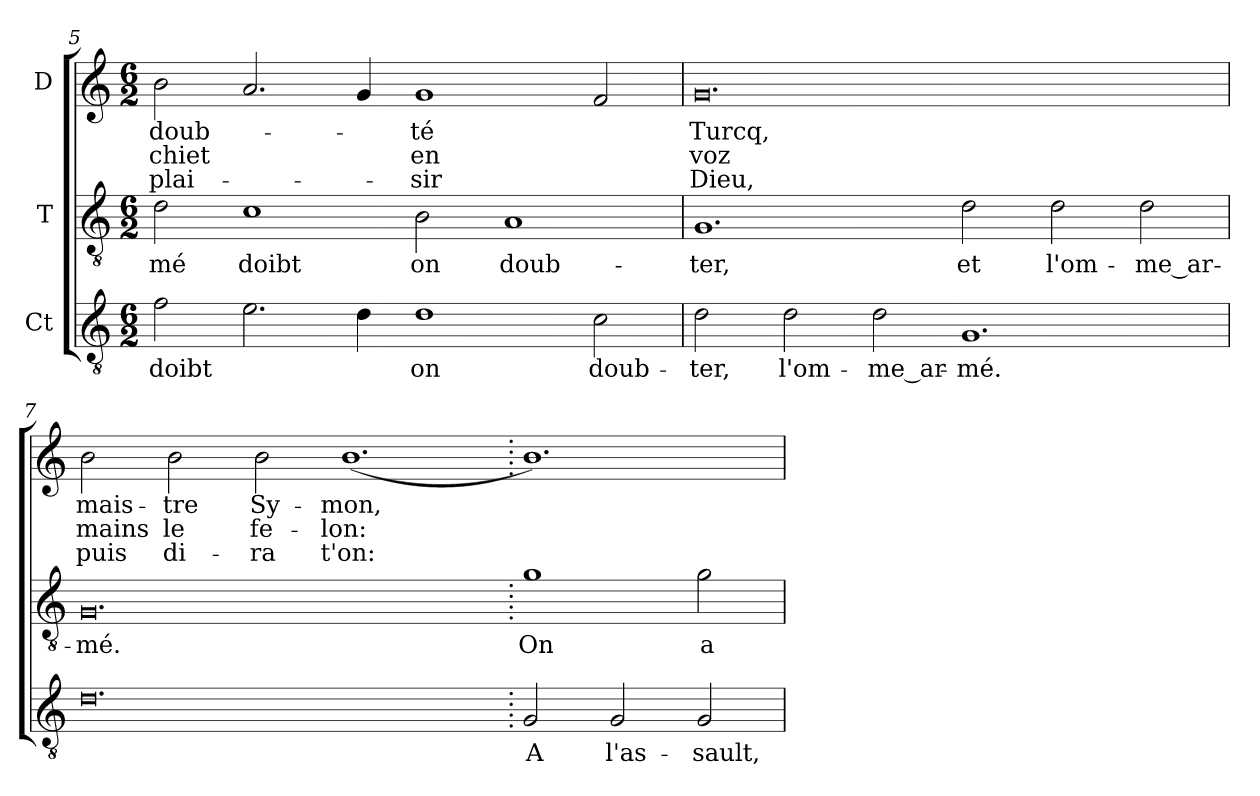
**kern	**text	**kern	**text	**kern	**text	**text	**text
*part3	*part3	*part2	*part2	*part1	*part1	*part1	*part1
*staff3	*staff3	*staff2	*staff2	*staff1	*staff1	*staff1	*staff1
*I"Ct	*	*I"T	*	*I"D	*	*	*
!!LO:LB:g=z
*clefGv2	*	*clefGv2	*	*clefG2	*	*	*
*ITrd7c12	*	*ITrd7c12	*	*	*	*	*
*k[]	*	*k[]	*	*k[]	*	*	*
*C:	*	*C:	*	*C:	*	*	*
*M6/2	*	*M6/2	*	*M6/2	*	*	*
=5	=5	=5	=5	=5	=5	=5	=5
!	!LO:LY:b:color=#000000	!	!	!	!	!	!
!	!	!	!LO:LY:b:color=#000000	!	!	!	!
!	!	!	!	!	!LO:LY:b:color=#000000	!LO:LY:b:color=#000000	!LO:LY:b:color=#000000
2Fi\	doibt	2Di\	-mé	2bi\	doub-	chiet	plai-
!	!	!	!LO:LY:b:color=#000000	!	!	!	!
2.Ei\	.	1Ci\	doibt	2.ai/	.	.	.
4Di\	.	.	.	4gi/	.	.	.
!	!LO:LY:b:color=#000000	!	!	!	!	!	!
!	!	!	!LO:LY:b:color=#000000	!	!	!	!
!	!	!	!	!	!LO:LY:b:color=#000000	!LO:LY:b:color=#000000	!LO:LY:b:color=#000000
1Di\	on	2BBi\	on	1gi/	-té	en	-sir
!	!	!	!LO:LY:b:color=#000000	!	!	!	!
.	.	1AAi/	doub-	.	.	.	.
!	!LO:LY:b:color=#000000	!	!	!	!	!	!
2Ci\	doub-	.	.	2fi/	.	.	.
=6	=6	=6	=6	=6	=6	=6	=6
!	!LO:LY:b:color=#000000	!	!	!	!	!	!
!	!	!	!LO:LY:b:color=#000000	!	!	!	!
!	!	!	!	!	!LO:LY:b:color=#000000	!LO:LY:b:color=#000000	!LO:LY:b:color=#000000
2Di\	-ter,	1.GGi/	-ter,	0.gi/	Turcq,	voz	Dieu,
!	!LO:LY:b:color=#000000	!	!	!	!	!	!
2Di\	l'om-	.	.	.	.	.	.
!	!LO:LY:b:color=#000000	!	!	!	!	!	!
2Di\	-me_ar-	.	.	.	.	.	.
!	!LO:LY:b:color=#000000	!	!	!	!	!	!
!	!	!	!LO:LY:b:color=#000000	!	!	!	!
1.GGi/	-mé.	2Di\	et	.	.	.	.
!	!	!	!LO:LY:b:color=#000000	!	!	!	!
.	.	2Di\	l'om-	.	.	.	.
!	!	!	!LO:LY:b:color=#000000	!	!	!	!
.	.	2Di\	-me_ar-	.	.	.	.
=7	=7	=7	=7	=7	=7	=7	=7
!	!	!	!LO:LY:b:color=#000000	!	!	!	!
!	!	!	!	!	!LO:LY:b:color=#000000	!LO:LY:b:color=#000000	!LO:LY:b:color=#000000
0.Di\	.	0.GGi/	-mé.	2bi\	mais-	mains	puis
!	!	!	!	!	!LO:LY:b:color=#000000	!LO:LY:b:color=#000000	!LO:LY:b:color=#000000
.	.	.	.	2bi\	-tre	le	di-
!	!	!	!	!	!LO:LY:b:color=#000000	!LO:LY:b:color=#000000	!LO:LY:b:color=#000000
.	.	.	.	2bi\	Sy-	fe-	-ra
!	!	!	!	!	!LO:LY:b:color=#000000	!LO:LY:b:color=#000000	!LO:LY:b:color=#000000
.	.	.	.	(1.bi/	-mon,	-lon:	t'on:
=8.	=8.	=8.	=8.	=8.	=8.	=8.	=8.
!	!LO:LY:b:color=#000000	!	!	!	!	!	!
!	!	!	!LO:LY:b:color=#000000	!	!	!	!
!	!	!	!	!	!LO:LY:b:color=#000000	!	!
2GGi/	A	1Gi\	On	1.bi/)	.	.	.
!	!LO:LY:b:color=#000000	!	!	!	!	!	!
2GGi/	l'as-	.	.	.	.	.	.
!	!LO:LY:b:color=#000000	!	!	!	!	!	!
!	!	!	!LO:LY:b:color=#000000	!	!	!	!
2GGi/	-sault,	2Gi\	a	.	.	.	.
=	=	=	=	=	=	=	=
*-	*-	*-	*-	*-	*-	*-	*-
